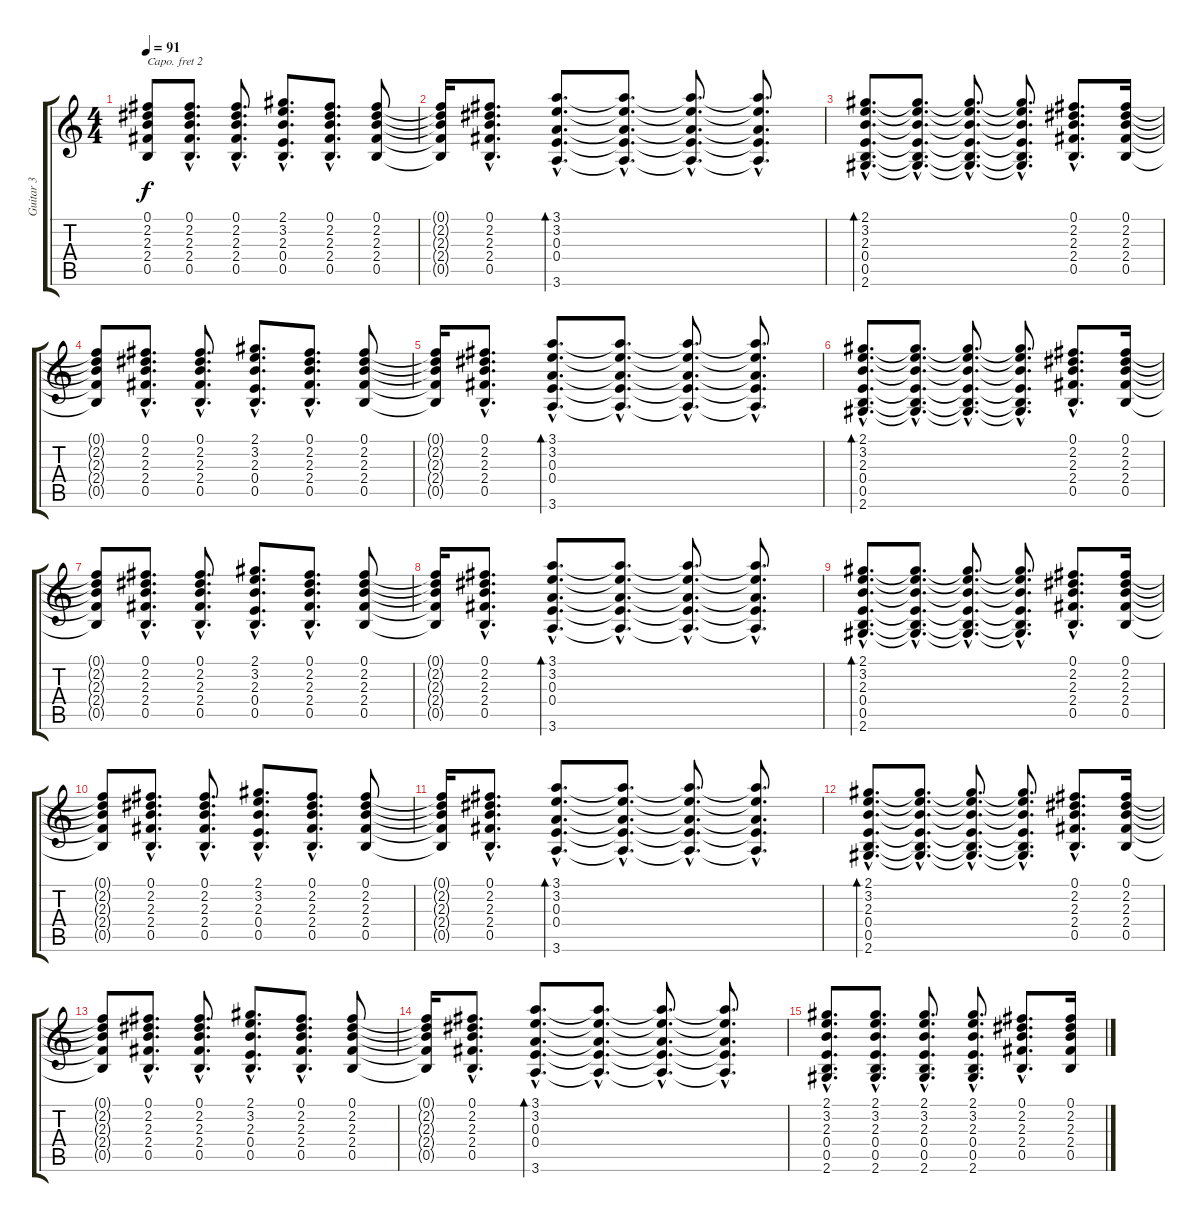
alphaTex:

\track ("Guitar 3" "Guitar 3") {instrument distortionguitar}
\staff {score tabs}
\capo 2
\tuning (E4 B3 G3 D3 A2 E2) {hide}
\ts (4 4)
\tempo 91
\clef g2
\ks c
(0.1{t} 2.2{t} 2.3{t} 2.4{t} 0.5{t}).8{dy f} (0.1{hac} 2.2{hac} 2.3{hac} 2.4{hac} 0.5{hac}).8{d} (0.1{hac} 2.2{hac} 2.3{hac} 2.4{hac} 0.5{hac}).8{d} (2.1{hac} 3.2{hac} 2.3{hac} 0.4{hac} 0.5{hac}).8{d} (0.1{hac} 2.2{hac} 2.3{hac} 2.4{hac} 0.5{hac}).8{d} (0.1 2.2 2.3 2.4 0.5).8 |
(0.1{t} 2.2{t} 2.3{t} 2.4{t} 0.5{t}).16 (0.1{hac} 2.2{hac} 2.3{hac} 2.4{hac} 0.5{hac}).8{d} (3.1{hac} 3.2{hac} 0.3{hac} 0.4{hac} 3.6{hac}).8{d bd 60} (3.1{hac t} 3.2{hac t} 0.3{hac t} 0.4{hac t} 3.6{hac t}).8{d} (3.1{hac t} 3.2{hac t} 0.3{hac t} 0.4{hac t} 3.6{hac t}).8{d} (3.1{hac t} 3.2{hac t} 0.3{hac t} 0.4{hac t} 3.6{hac t}).8{d} |
(2.1{hac} 3.2{hac} 2.3{hac} 0.4{hac} 0.5{hac} 2.6{hac}).8{d bd 60} (2.1{hac t} 3.2{hac t} 2.3{hac t} 0.4{hac t} 0.5{hac t} 2.6{hac t}).8{d} (2.1{hac t} 3.2{hac t} 2.3{hac t} 0.4{hac t} 0.5{hac t} 2.6{hac t}).8{d} (2.1{hac t} 3.2{hac t} 2.3{hac t} 0.4{hac t} 0.5{hac t} 2.6{hac t}).8{d} (0.1{hac} 2.2{hac} 2.3{hac} 2.4{hac} 0.5{hac}).8{d} (0.1 2.2 2.3 2.4 0.5).16 |
(0.1{t} 2.2{t} 2.3{t} 2.4{t} 0.5{t}).8 (0.1{hac} 2.2{hac} 2.3{hac} 2.4{hac} 0.5{hac}).8{d} (0.1{hac} 2.2{hac} 2.3{hac} 2.4{hac} 0.5{hac}).8{d} (2.1{hac} 3.2{hac} 2.3{hac} 0.4{hac} 0.5{hac}).8{d} (0.1{hac} 2.2{hac} 2.3{hac} 2.4{hac} 0.5{hac}).8{d} (0.1 2.2 2.3 2.4 0.5).8 |
(0.1{t} 2.2{t} 2.3{t} 2.4{t} 0.5{t}).16 (0.1{hac} 2.2{hac} 2.3{hac} 2.4{hac} 0.5{hac}).8{d} (3.1{hac} 3.2{hac} 0.3{hac} 0.4{hac} 3.6{hac}).8{d bd 60} (3.1{hac t} 3.2{hac t} 0.3{hac t} 0.4{hac t} 3.6{hac t}).8{d} (3.1{hac t} 3.2{hac t} 0.3{hac t} 0.4{hac t} 3.6{hac t}).8{d} (3.1{hac t} 3.2{hac t} 0.3{hac t} 0.4{hac t} 3.6{hac t}).8{d} |
(2.1{hac} 3.2{hac} 2.3{hac} 0.4{hac} 0.5{hac} 2.6{hac}).8{d bd 60} (2.1{hac t} 3.2{hac t} 2.3{hac t} 0.4{hac t} 0.5{hac t} 2.6{hac t}).8{d} (2.1{hac t} 3.2{hac t} 2.3{hac t} 0.4{hac t} 0.5{hac t} 2.6{hac t}).8{d} (2.1{hac t} 3.2{hac t} 2.3{hac t} 0.4{hac t} 0.5{hac t} 2.6{hac t}).8{d} (0.1{hac} 2.2{hac} 2.3{hac} 2.4{hac} 0.5{hac}).8{d} (0.1 2.2 2.3 2.4 0.5).16 |
(0.1{t} 2.2{t} 2.3{t} 2.4{t} 0.5{t}).8 (0.1{hac} 2.2{hac} 2.3{hac} 2.4{hac} 0.5{hac}).8{d} (0.1{hac} 2.2{hac} 2.3{hac} 2.4{hac} 0.5{hac}).8{d} (2.1{hac} 3.2{hac} 2.3{hac} 0.4{hac} 0.5{hac}).8{d} (0.1{hac} 2.2{hac} 2.3{hac} 2.4{hac} 0.5{hac}).8{d} (0.1 2.2 2.3 2.4 0.5).8 |
(0.1{t} 2.2{t} 2.3{t} 2.4{t} 0.5{t}).16 (0.1{hac} 2.2{hac} 2.3{hac} 2.4{hac} 0.5{hac}).8{d} (3.1{hac} 3.2{hac} 0.3{hac} 0.4{hac} 3.6{hac}).8{d bd 60} (3.1{hac t} 3.2{hac t} 0.3{hac t} 0.4{hac t} 3.6{hac t}).8{d} (3.1{hac t} 3.2{hac t} 0.3{hac t} 0.4{hac t} 3.6{hac t}).8{d} (3.1{hac t} 3.2{hac t} 0.3{hac t} 0.4{hac t} 3.6{hac t}).8{d} |
(2.1{hac} 3.2{hac} 2.3{hac} 0.4{hac} 0.5{hac} 2.6{hac}).8{d bd 60} (2.1{hac t} 3.2{hac t} 2.3{hac t} 0.4{hac t} 0.5{hac t} 2.6{hac t}).8{d} (2.1{hac t} 3.2{hac t} 2.3{hac t} 0.4{hac t} 0.5{hac t} 2.6{hac t}).8{d} (2.1{hac t} 3.2{hac t} 2.3{hac t} 0.4{hac t} 0.5{hac t} 2.6{hac t}).8{d} (0.1{hac} 2.2{hac} 2.3{hac} 2.4{hac} 0.5{hac}).8{d} (0.1 2.2 2.3 2.4 0.5).16 |
(0.1{t} 2.2{t} 2.3{t} 2.4{t} 0.5{t}).8 (0.1{hac} 2.2{hac} 2.3{hac} 2.4{hac} 0.5{hac}).8{d} (0.1{hac} 2.2{hac} 2.3{hac} 2.4{hac} 0.5{hac}).8{d} (2.1{hac} 3.2{hac} 2.3{hac} 0.4{hac} 0.5{hac}).8{d} (0.1{hac} 2.2{hac} 2.3{hac} 2.4{hac} 0.5{hac}).8{d} (0.1 2.2 2.3 2.4 0.5).8 |
(0.1{t} 2.2{t} 2.3{t} 2.4{t} 0.5{t}).16 (0.1{hac} 2.2{hac} 2.3{hac} 2.4{hac} 0.5{hac}).8{d} (3.1{hac} 3.2{hac} 0.3{hac} 0.4{hac} 3.6{hac}).8{d bd 60} (3.1{hac t} 3.2{hac t} 0.3{hac t} 0.4{hac t} 3.6{hac t}).8{d} (3.1{hac t} 3.2{hac t} 0.3{hac t} 0.4{hac t} 3.6{hac t}).8{d} (3.1{hac t} 3.2{hac t} 0.3{hac t} 0.4{hac t} 3.6{hac t}).8{d} |
(2.1{hac} 3.2{hac} 2.3{hac} 0.4{hac} 0.5{hac} 2.6{hac}).8{d bd 60 volume 12} (2.1{hac t} 3.2{hac t} 2.3{hac t} 0.4{hac t} 0.5{hac t} 2.6{hac t}).8{d} (2.1{hac t} 3.2{hac t} 2.3{hac t} 0.4{hac t} 0.5{hac t} 2.6{hac t}).8{d} (2.1{hac t} 3.2{hac t} 2.3{hac t} 0.4{hac t} 0.5{hac t} 2.6{hac t}).8{d} (0.1{hac} 2.2{hac} 2.3{hac} 2.4{hac} 0.5{hac}).8{d} (0.1 2.2 2.3 2.4 0.5).16 |
(0.1{t} 2.2{t} 2.3{t} 2.4{t} 0.5{t}).8{volume 8} (0.1{hac} 2.2{hac} 2.3{hac} 2.4{hac} 0.5{hac}).8{d} (0.1{hac} 2.2{hac} 2.3{hac} 2.4{hac} 0.5{hac}).8{d} (2.1{hac} 3.2{hac} 2.3{hac} 0.4{hac} 0.5{hac}).8{d} (0.1{hac} 2.2{hac} 2.3{hac} 2.4{hac} 0.5{hac}).8{d} (0.1 2.2 2.3 2.4 0.5).8 |
(0.1{t} 2.2{t} 2.3{t} 2.4{t} 0.5{t}).16 (0.1{hac} 2.2{hac} 2.3{hac} 2.4{hac} 0.5{hac}).8{d volume 3} (3.1{hac} 3.2{hac} 0.3{hac} 0.4{hac} 3.6{hac}).8{d bd 60} (3.1{hac t} 3.2{hac t} 0.3{hac t} 0.4{hac t} 3.6{hac t}).8{d} (3.1{hac t} 3.2{hac t} 0.3{hac t} 0.4{hac t} 3.6{hac t}).8{d} (3.1{hac t} 3.2{hac t} 0.3{hac t} 0.4{hac t} 3.6{hac t}).8{d} |
(2.1{hac} 3.2{hac} 2.3{hac} 0.4{hac} 0.5{hac} 2.6{hac}).8{d volume 1} (2.1{hac} 3.2{hac} 2.3{hac} 0.4{hac} 0.5{hac} 2.6{hac}).8{d} (2.1{hac} 3.2{hac} 2.3{hac} 0.4{hac} 0.5{hac} 2.6{hac}).8{d} (2.1{hac} 3.2{hac} 2.3{hac} 0.4{hac} 0.5{hac} 2.6{hac}).8{d} (0.1{hac} 2.2{hac} 2.3{hac} 2.4{hac} 0.5{hac}).8{d} (0.1 2.2 2.3 2.4 0.5).16
